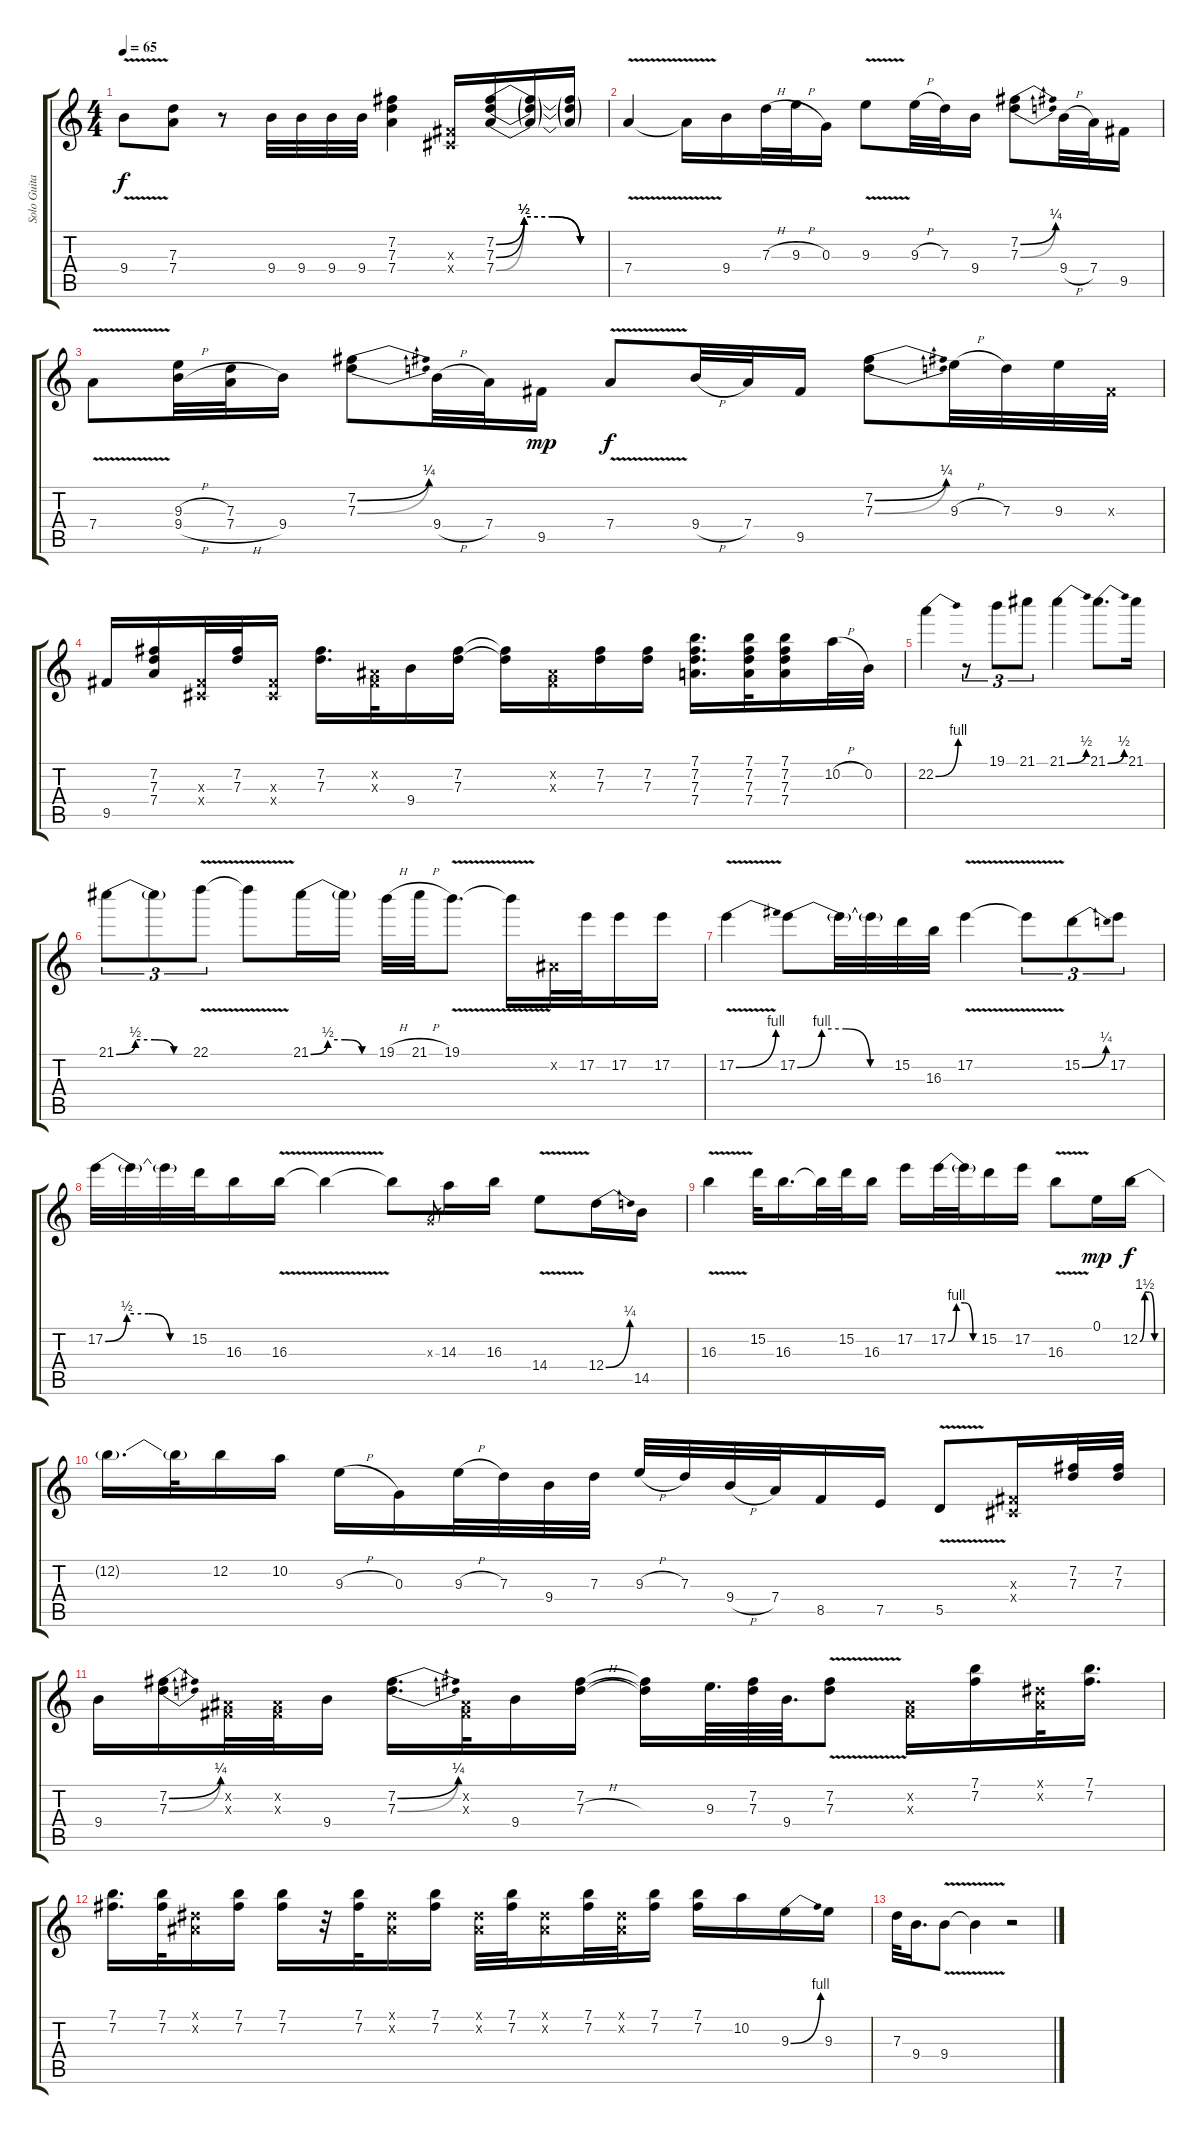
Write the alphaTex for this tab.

\track ("Solo Guitar" "Solo Guita") {instrument distortionguitar}
\staff {score tabs}
\tuning (E4 B3 G3 D3 A2 E2) {hide}
\ts (4 4)
\tempo 65
\clef g2
\ks c
9.4{v}.8{dy f} (7.3 7.4).8 r.8 9.4.32 9.4.32 9.4.32 9.4.32 (7.2 7.3 7.4).4 (-1.3{x} -1.4{x}).16 (7.2{be (custom 0 0 15 2 30 2 45 0 60 0)} 7.3{be (custom 0 0 15 2 30 2 45 0 60 0)} 7.4{be (custom 0 0 15 2 30 2 45 0 60 0)}).16 (7.2{t} 7.3{t} 7.4{t}).16 (7.2{t} 7.3{t} 7.4{t}).16 |
7.4{v}.4 7.4{t}.16 9.4.16 7.3{h}.32 9.3{h}.32 0.3.16 9.3{v}.8 9.3{h}.32 7.3.32 9.4.16 (7.2{be (bend 0 0 60 1)} 7.3{be (bend 0 0 60 1)}).8 9.4{h}.32 7.4.32 9.5.16 |
7.4{v}.8 (9.3{h} 9.4{h}).32 (7.3 7.4{h}).32 9.4.16 (7.2{be (bend 0 0 60 1)} 7.3{be (bend 0 0 60 1)}).8 9.4{h}.32 7.4.32 9.5.16{dy mp} 7.4{v}.8{dy f} 9.4{h}.32 7.4.32 9.5.16 (7.2{be (bend 0 0 60 1)} 7.3{be (bend 0 0 60 1)}).8 9.3{h}.32 7.3.32 9.3.32 -1.3{x}.32 |
9.5.16 (7.2 7.3 7.4).16 (-1.3{x} -1.4{x}).32 (7.2 7.3).32 (-1.3{x} -1.4{x}).16 (7.2 7.3).16{d} (-1.2{x} -1.3{x}).32 9.4.16 (7.2 7.3).16 (7.2{t} 7.3{t}).16 (-1.2{x} -1.3{x}).16 (7.2 7.3).16 (7.2 7.3).16 (7.1 7.2 7.3 7.4).16{d} (7.1 7.2 7.3 7.4).32 (7.1 7.2 7.3 7.4).16 10.2{h}.32 0.2.32 |
22.2{be (bend 0 0 60 4)}.4 r.8{tu (3 2)} 19.1.8{tu (3 2)} 21.1.8{tu (3 2)} 21.1{be (bend 0 0 60 2)}.4 21.1{be (bend 0 0 60 2)}.8{d} 21.1.16 |
21.1{be (custom 0 0 15 2 30 2 45 0 60 0)}.8{tu (3 2)} 21.1{t}.8{tu (3 2)} 22.1{v}.8{tu (3 2)} 22.1{t}.8 21.1{be (custom 0 0 15 2 30 2 45 0 60 0)}.16 21.1{t}.16 19.1{h}.32 21.1{h}.32 19.1{v}.8{d} 19.1{t}.16 -1.2{x}.32 17.2.32 17.2.16 17.2.16 |
17.2{be (bend 0 0 60 4) v}.4 17.2{be (custom 0 0 15 4 30 4 45 0 60 0)}.8 17.2{t}.32 17.2{t}.32 15.2.32 16.3.32 17.2{v}.4 17.2{t}.8{tu (3 2)} 15.2{be (bend 0 0 60 1)}.8{tu (3 2)} 17.2.8{tu (3 2)} |
17.2{be (custom 0 0 15 2 30 2 45 0 60 0)}.32 17.2{t}.32 17.2{t}.32 15.2.32 16.3.16 16.3{v}.16 16.3{t}.4 16.3{t}.8 0.3{x}.8{gr} 14.3.16 16.3.16 14.4{v}.8 12.4{be (bend 0 0 60 1)}.16 14.5.16 |
16.3{v}.4 15.2.32 16.3.16{d} 16.3{t}.32 15.2.32 16.3.16 17.2.16 17.2{be (custom 0 0 15 4 30 4 45 0 60 0)}.32 17.2{t}.32 15.2.16 17.2.16 16.3{v}.8 0.1.16{dy mp} 12.2{be (custom 0 0 15 6 30 6 45 0 60 0)}.16{dy f} |
12.2{t}.16{d volume 8} 12.2{t}.32 12.2.16 10.2.16 9.3{h}.16 0.3.16 9.3{h}.32 7.3.32 9.4.32 7.3.32 9.3{h}.32 7.3.32 9.4{h}.32 7.4.32 8.5.16 7.5.16 5.5{v}.8 (-1.3{x} -1.4{x}).16 (7.2 7.3).32 (7.2 7.3).32 |
9.4.16 (7.2{be (bend 0 0 60 1)} 7.3{be (bend 0 0 60 1)}).16 (-1.2{x} -1.3{x}).32 (-1.2{x} -1.3{x}).32 9.4.16 (7.2{be (bend 0 0 60 1)} 7.3{be (bend 0 0 60 1)}).16{d} (-1.2{x} -1.3{x}).32 9.4.16 (7.2 7.3{h}).16 (7.2{t} 7.3{t}).16 9.3.64{d} (7.2 7.3).64 9.4.64{d} (7.2{v} 7.3{v}).8 (-1.2{x} -1.3{x}).16 (7.1 7.2).16 (-1.1{x} -1.2{x}).32 (7.1 7.2).16{d} |
(7.1 7.2).16{d volume 0} (7.1 7.2).32 (-1.1{x} -1.2{x}).16 (7.1 7.2).16 (7.1 7.2).16 r.32 (7.1 7.2).32 (-1.1{x} -1.2{x}).16 (7.1 7.2).16 (-1.1{x} -1.2{x}).32 (7.1 7.2).32 (-1.1{x} -1.2{x}).16 (7.1 7.2).32 (-1.1{x} -1.2{x}).32 (7.1 7.2).16 (7.1 7.2).16 10.2.16 9.3{be (bend 0 0 60 4)}.16 9.3.16 |
7.3.32 9.4.16{d} 9.4{v}.8 9.4{t}.4 r.2
